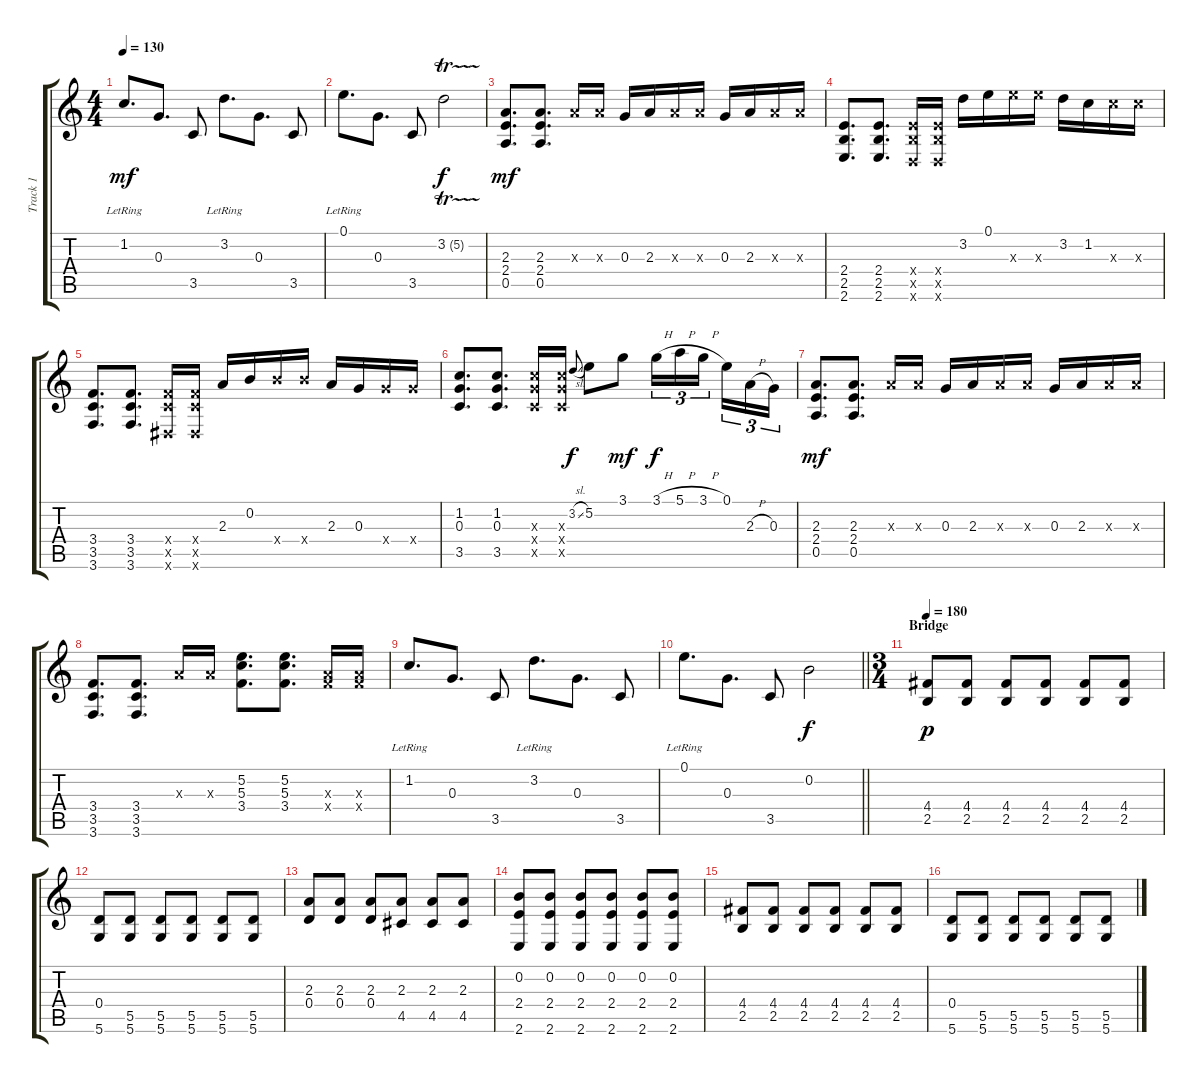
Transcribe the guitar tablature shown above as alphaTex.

\track ("Track 1" "Track 1") {instrument distortionguitar}
\staff {score tabs}
\tuning (E4 B3 G3 D3 A2 D2) {hide}
\ts (4 4)
\tempo 130
\clef g2
\ks c
1.2{lr}.8{d dy mf} 0.3.8{d} 3.5.8 3.2{lr}.8{d} 0.3.8{d} 3.5.8 |
0.1{lr}.8{d} 0.3.8{d} 3.5.8 3.2{tr (5 32)}.2{dy f} |
(2.3 2.4 0.5).8{d dy mf} (2.3 2.4 0.5).8{d} 2.3{x}.16 2.3{x}.16 0.3.16 2.3.16 2.3{x}.16 2.3{x}.16 0.3.16 2.3.16 2.3{x}.16 2.3{x}.16 |
(2.4 2.5 2.6).8{d} (2.4 2.5 2.6).8{d} (2.4{x} 2.5{x} 0.6{x}).16 (2.4{x} 2.5{x} 0.6{x}).16 3.2.16 0.1.16 9.3{x}.16 9.3{x}.16 3.2.16 1.2.16 5.3{x}.16 5.3{x}.16 |
(3.4 3.5 3.6).8{d} (3.4 3.5 3.6).8{d} (3.4{x} 3.5{x} 1.6{x}).16 (3.4{x} 3.5{x} 1.6{x}).16 2.3.16 0.2.16 9.4{x}.16 9.4{x}.16 2.3.16 0.3.16 5.4{x}.16 5.4{x}.16 |
(1.2 0.3 3.5).8{d} (1.2 0.3 3.5).8{d} (5.3{x} 5.4{x} 3.5{x}).16 (5.3{x} 5.4{x} 3.5{x}).16 3.2{sl}.8{gr onbeat dy f} 5.2.8 3.1.8{dy mf} 3.1{h}.16{tu (3 2) dy f} 5.1{h}.16{tu (3 2)} 3.1{h}.16{tu (3 2) beam splitsecondary} 0.1.16{tu (3 2)} 2.3{h}.16{tu (3 2)} 0.3.16{tu (3 2)} |
(2.3 2.4 0.5).8{d dy mf} (2.3 2.4 0.5).8{d} 2.3{x}.16 2.3{x}.16 0.3.16 2.3.16 2.3{x}.16 2.3{x}.16 0.3.16 2.3.16 2.3{x}.16 2.3{x}.16 |
(3.4 3.5 3.6).8{d} (3.4 3.5 3.6).8{d} 2.3{x}.16 2.3{x}.16 (5.2 5.3 3.4).8{d} (5.2 5.3 3.4).8{d} (2.3{x} 3.4{x}).16 (2.3{x} 3.4{x}).16 |
1.2{lr}.8{d} 0.3.8{d} 3.5.8 3.2{lr}.8{d} 0.3.8{d} 3.5.8 |
\barLineRight lightlight
0.1{lr}.8{d} 0.3.8{d} 3.5.8 0.2.2{dy f} |
\ts (3 4)
\section ("" "Bridge")
\tempo 180
(4.4 2.5).8{dy p} (4.4 2.5).8 (4.4 2.5).8 (4.4 2.5).8 (4.4 2.5).8 (4.4 2.5).8 |
(0.4 5.6).8 (5.5 5.6).8 (5.5 5.6).8 (5.5 5.6).8 (5.5 5.6).8 (5.5 5.6).8 |
(2.3 0.4).8 (2.3 0.4).8 (2.3 0.4).8 (2.3 4.5).8 (2.3 4.5).8 (2.3 4.5).8 |
(0.2 2.4 2.6).8 (0.2 2.4 2.6).8 (0.2 2.4 2.6).8 (0.2 2.4 2.6).8 (0.2 2.4 2.6).8 (0.2 2.4 2.6).8 |
(4.4 2.5).8 (4.4 2.5).8 (4.4 2.5).8 (4.4 2.5).8 (4.4 2.5).8 (4.4 2.5).8 |
(0.4 5.6).8 (5.5 5.6).8 (5.5 5.6).8 (5.5 5.6).8 (5.5 5.6).8 (5.5 5.6).8
